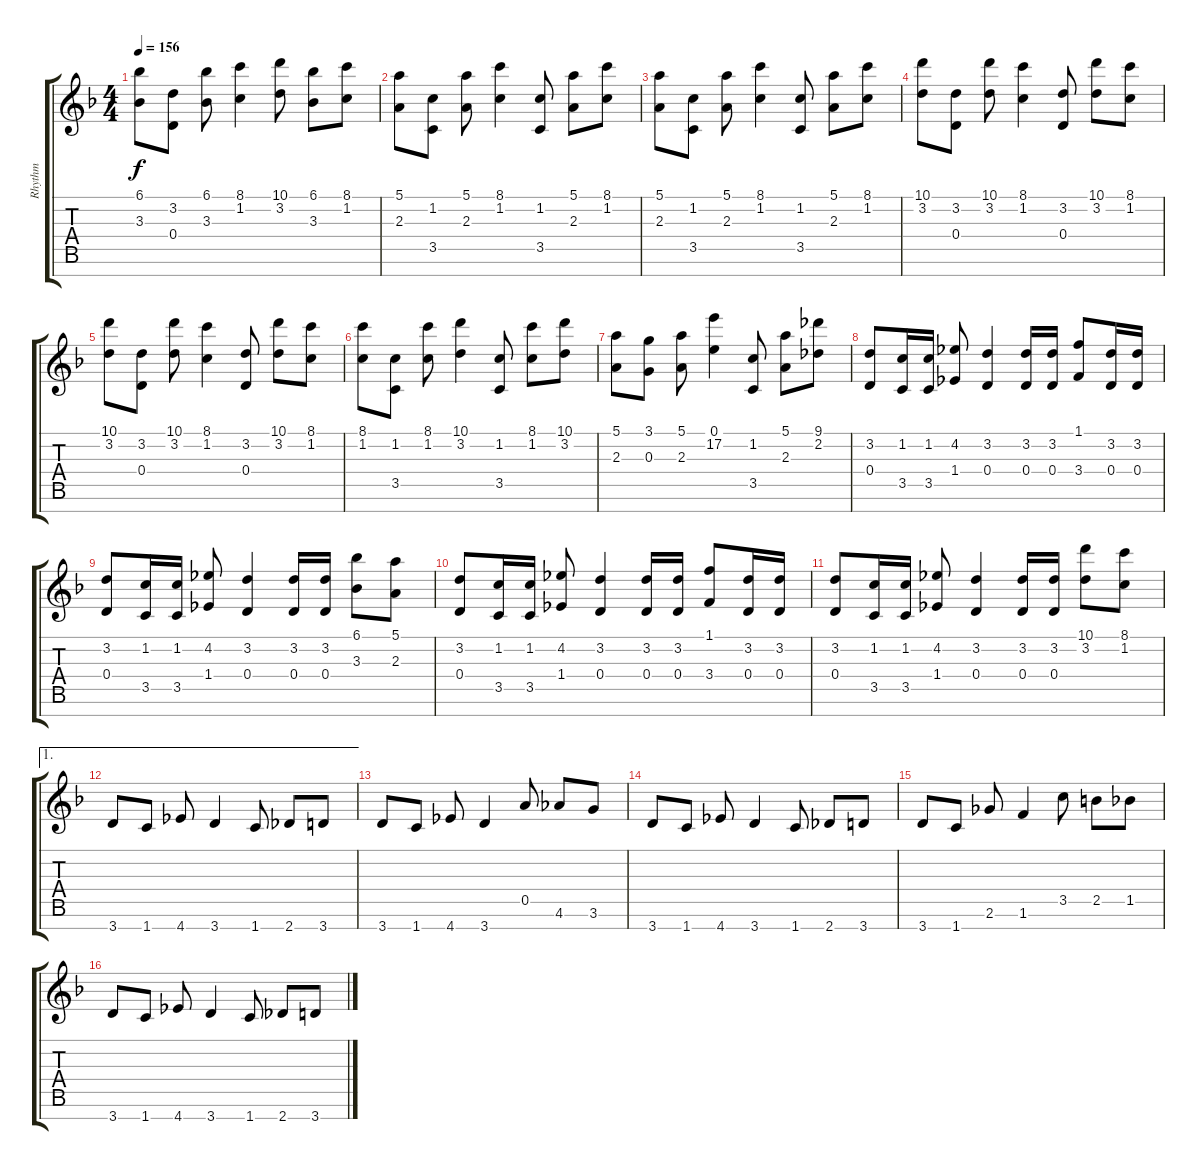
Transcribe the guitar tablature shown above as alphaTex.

\track ("Rhythm" "Rhythm") {instrument acousticguitarsteel}
\staff {score tabs}
\tuning (E4 B3 G3 D3 A2 E2 B1) {hide}
\ts (4 4)
\tempo 156
\clef g2
\ks f
(6.1 3.3).8{dy f} (3.2 0.4).8 (6.1 3.3).8 (8.1 1.2).4 (10.1 3.2).8 (6.1 3.3).8 (8.1 1.2).8 |
(5.1 2.3).8 (1.2 3.5).8 (5.1 2.3).8 (8.1 1.2).4 (1.2 3.5).8 (5.1 2.3).8 (8.1 1.2).8 |
(5.1 2.3).8 (1.2 3.5).8 (5.1 2.3).8 (8.1 1.2).4 (1.2 3.5).8 (5.1 2.3).8 (8.1 1.2).8 |
(10.1 3.2).8 (3.2 0.4).8 (10.1 3.2).8 (8.1 1.2).4 (3.2 0.4).8 (10.1 3.2).8 (8.1 1.2).8 |
(10.1 3.2).8 (3.2 0.4).8 (10.1 3.2).8 (8.1 1.2).4 (3.2 0.4).8 (10.1 3.2).8 (8.1 1.2).8 |
(8.1 1.2).8 (1.2 3.5).8 (8.1 1.2).8 (10.1 3.2).4 (1.2 3.5).8 (8.1 1.2).8 (10.1 3.2).8 |
(5.1 2.3).8 (3.1 0.3).8 (5.1 2.3).8 (0.1 17.2).4 (1.2 3.5).8 (5.1 2.3).8 (9.1 2.2).8 |
(3.2 0.4).8 (1.2 3.5).16 (1.2 3.5).16 (4.2 1.4).8 (3.2 0.4).4 (3.2 0.4).16 (3.2 0.4).16 (1.1 3.4).8 (3.2 0.4).16 (3.2 0.4).16 |
(3.2 0.4).8 (1.2 3.5).16 (1.2 3.5).16 (4.2 1.4).8 (3.2 0.4).4 (3.2 0.4).16 (3.2 0.4).16 (6.1 3.3).8 (5.1 2.3).8 |
(3.2 0.4).8 (1.2 3.5).16 (1.2 3.5).16 (4.2 1.4).8 (3.2 0.4).4 (3.2 0.4).16 (3.2 0.4).16 (1.1 3.4).8 (3.2 0.4).16 (3.2 0.4).16 |
(3.2 0.4).8 (1.2 3.5).16 (1.2 3.5).16 (4.2 1.4).8 (3.2 0.4).4 (3.2 0.4).16 (3.2 0.4).16 (10.1 3.2).8 (8.1 1.2).8 |
\ae 1
3.7.8{ot 8vb} 1.7.8{ot 8vb} 4.7.8{ot 8vb} 3.7.4{ot 8vb} 1.7.8{ot 8vb} 2.7.8{ot 8vb} 3.7.8{ot 8vb} |
3.7.8{ot 8vb} 1.7.8{ot 8vb} 4.7.8{ot 8vb} 3.7.4{ot 8vb} 0.5.8{ot 8vb} 4.6.8{ot 8vb} 3.6.8{ot 8vb} |
3.7.8{ot 8vb} 1.7.8{ot 8vb} 4.7.8{ot 8vb} 3.7.4{ot 8vb} 1.7.8{ot 8vb} 2.7.8{ot 8vb} 3.7.8{ot 8vb} |
3.7.8{ot 8vb} 1.7.8{ot 8vb} 2.6.8{ot 8vb} 1.6.4{ot 8vb} 3.5.8{ot 8vb} 2.5.8{ot 8vb} 1.5.8{ot 8vb} |
3.7.8{ot 8vb} 1.7.8{ot 8vb} 4.7.8{ot 8vb} 3.7.4{ot 8vb} 1.7.8{ot 8vb} 2.7.8{ot 8vb} 3.7.8{ot 8vb}
